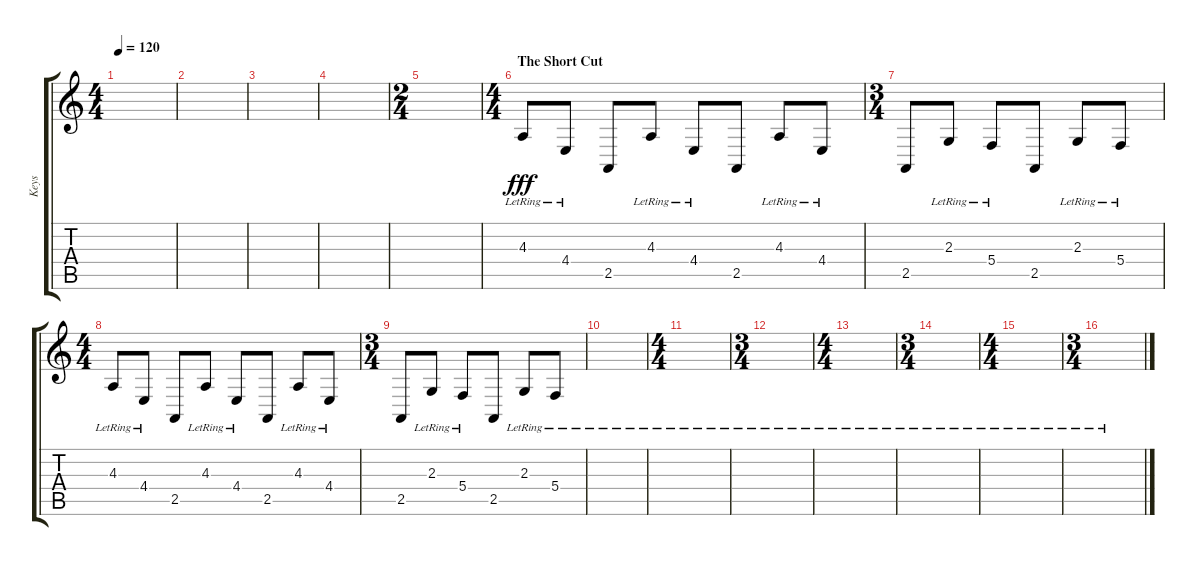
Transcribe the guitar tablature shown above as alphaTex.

\track ("Keys" "Keys") {instrument pad4choir}
\staff {score tabs}
\tuning (D4 A3 F3 C3 G2 D2) {hide}
\ts (4 4)
\tempo 120
\clef g2
\ks c
|
|
|
|
\ts (2 4)
|
\ts (4 4)
\section ("" "The Short Cut")
4.3{lr}.8{dy fff} 4.4{lr}.8 2.5.8 4.3{lr}.8 4.4{lr}.8 2.5.8 4.3{lr}.8 4.4{lr}.8 |
\ts (3 4)
2.5.8 2.3{lr}.8 5.4{lr}.8 2.5.8 2.3{lr}.8 5.4{lr}.8 |
\ts (4 4)
4.3{lr}.8 4.4{lr}.8 2.5.8 4.3{lr}.8 4.4{lr}.8 2.5.8 4.3{lr}.8 4.4{lr}.8 |
\ts (3 4)
2.5.8 2.3{lr}.8 5.4{lr}.8 2.5.8 2.3{lr}.8 5.4{lr}.8 |
|
\ts (4 4)
|
\ts (3 4)
|
\ts (4 4)
|
\ts (3 4)
|
\ts (4 4)
|
\ts (3 4)
